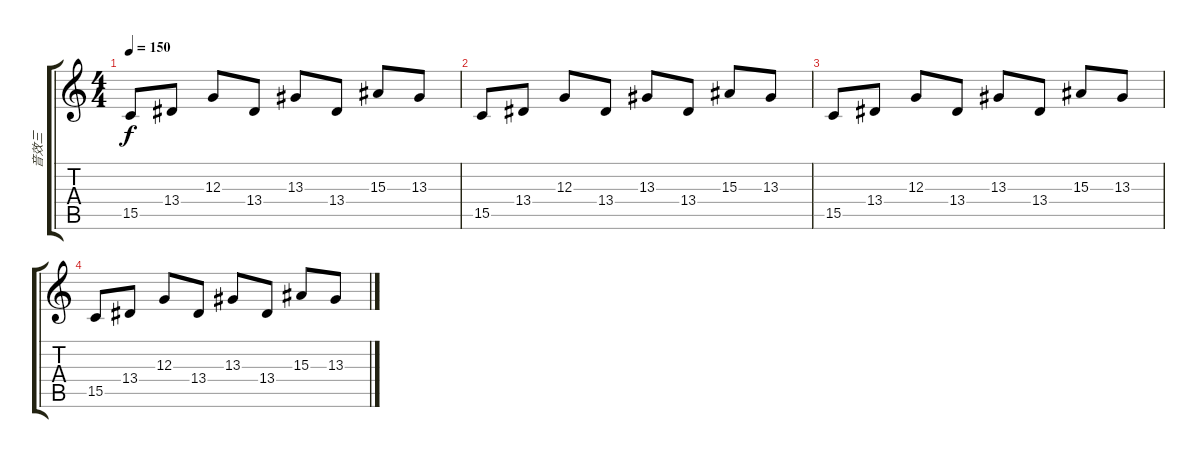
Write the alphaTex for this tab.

\track ("音效三" "音效三") {instrument lead1square}
\staff {score tabs}
\tuning (E4 B3 G3 D3 A2 E2) {hide}
\ts (4 4)
\tempo 150
\clef g2
\ks c
15.5.8{dy f} 13.4.8 12.3.8 13.4.8 13.3.8 13.4.8 15.3.8 13.3.8 |
15.5.8 13.4.8 12.3.8 13.4.8 13.3.8 13.4.8 15.3.8 13.3.8 |
15.5.8 13.4.8 12.3.8 13.4.8 13.3.8 13.4.8 15.3.8 13.3.8 |
15.5.8 13.4.8 12.3.8 13.4.8 13.3.8 13.4.8 15.3.8 13.3.8
